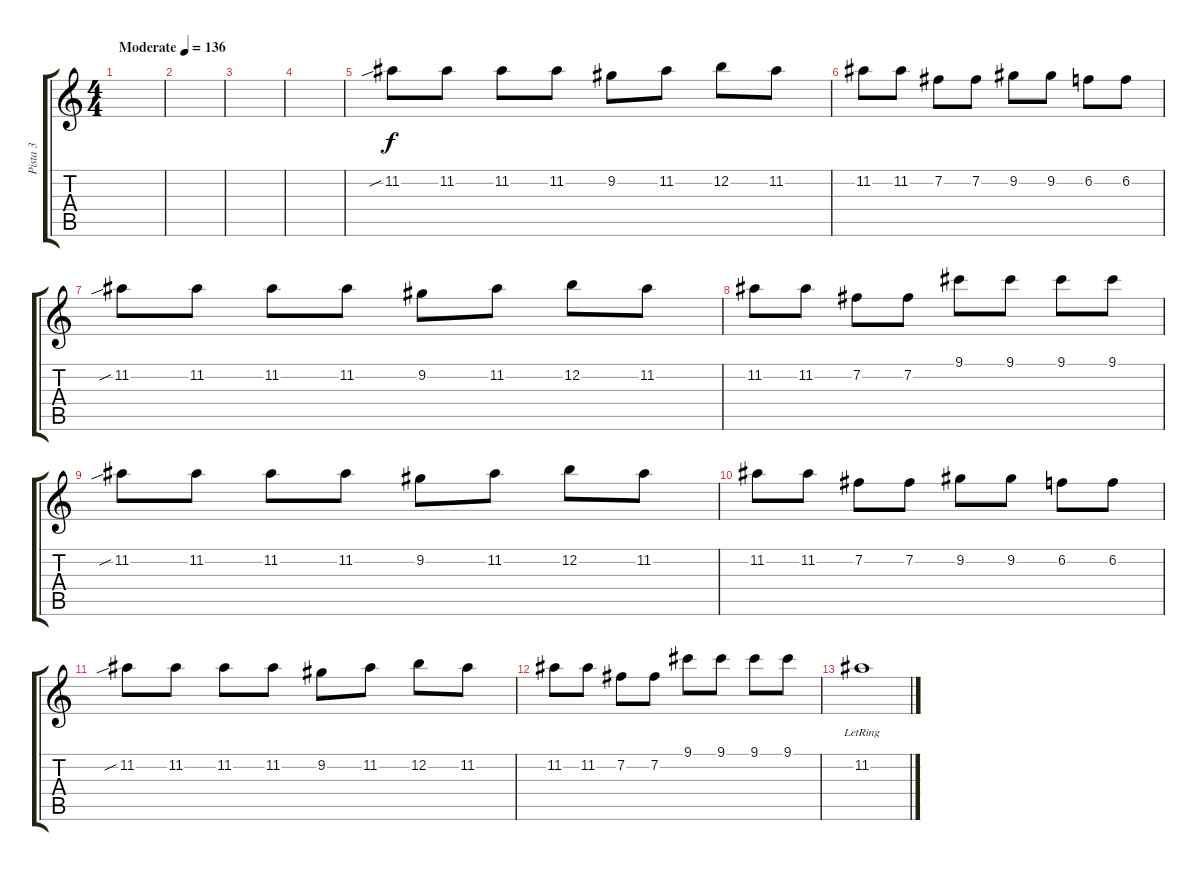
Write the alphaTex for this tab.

\track ("Pista 3" "Pista 3") {instrument distortionguitar}
\staff {score tabs}
\tuning (E4 B3 G3 D3 A2 E2) {hide}
\ts (4 4)
\tempo (136 "Moderate")
\clef g2
\ks c
|
|
|
|
11.2{sib}.8 11.2.8 11.2.8 11.2.8 9.2.8 11.2.8 12.2.8 11.2.8 |
11.2.8 11.2.8 7.2.8 7.2.8 9.2.8 9.2.8 6.2.8 6.2.8 |
11.2{sib}.8 11.2.8 11.2.8 11.2.8 9.2.8 11.2.8 12.2.8 11.2.8 |
11.2.8 11.2.8 7.2.8 7.2.8 9.1.8 9.1.8 9.1.8 9.1.8 |
11.2{sib}.8 11.2.8 11.2.8 11.2.8 9.2.8 11.2.8 12.2.8 11.2.8 |
11.2.8 11.2.8 7.2.8 7.2.8 9.2.8 9.2.8 6.2.8 6.2.8 |
11.2{sib}.8 11.2.8 11.2.8 11.2.8 9.2.8 11.2.8 12.2.8 11.2.8 |
11.2.8 11.2.8 7.2.8 7.2.8 9.1.8 9.1.8 9.1.8 9.1.8 |
11.2{lr}.1
